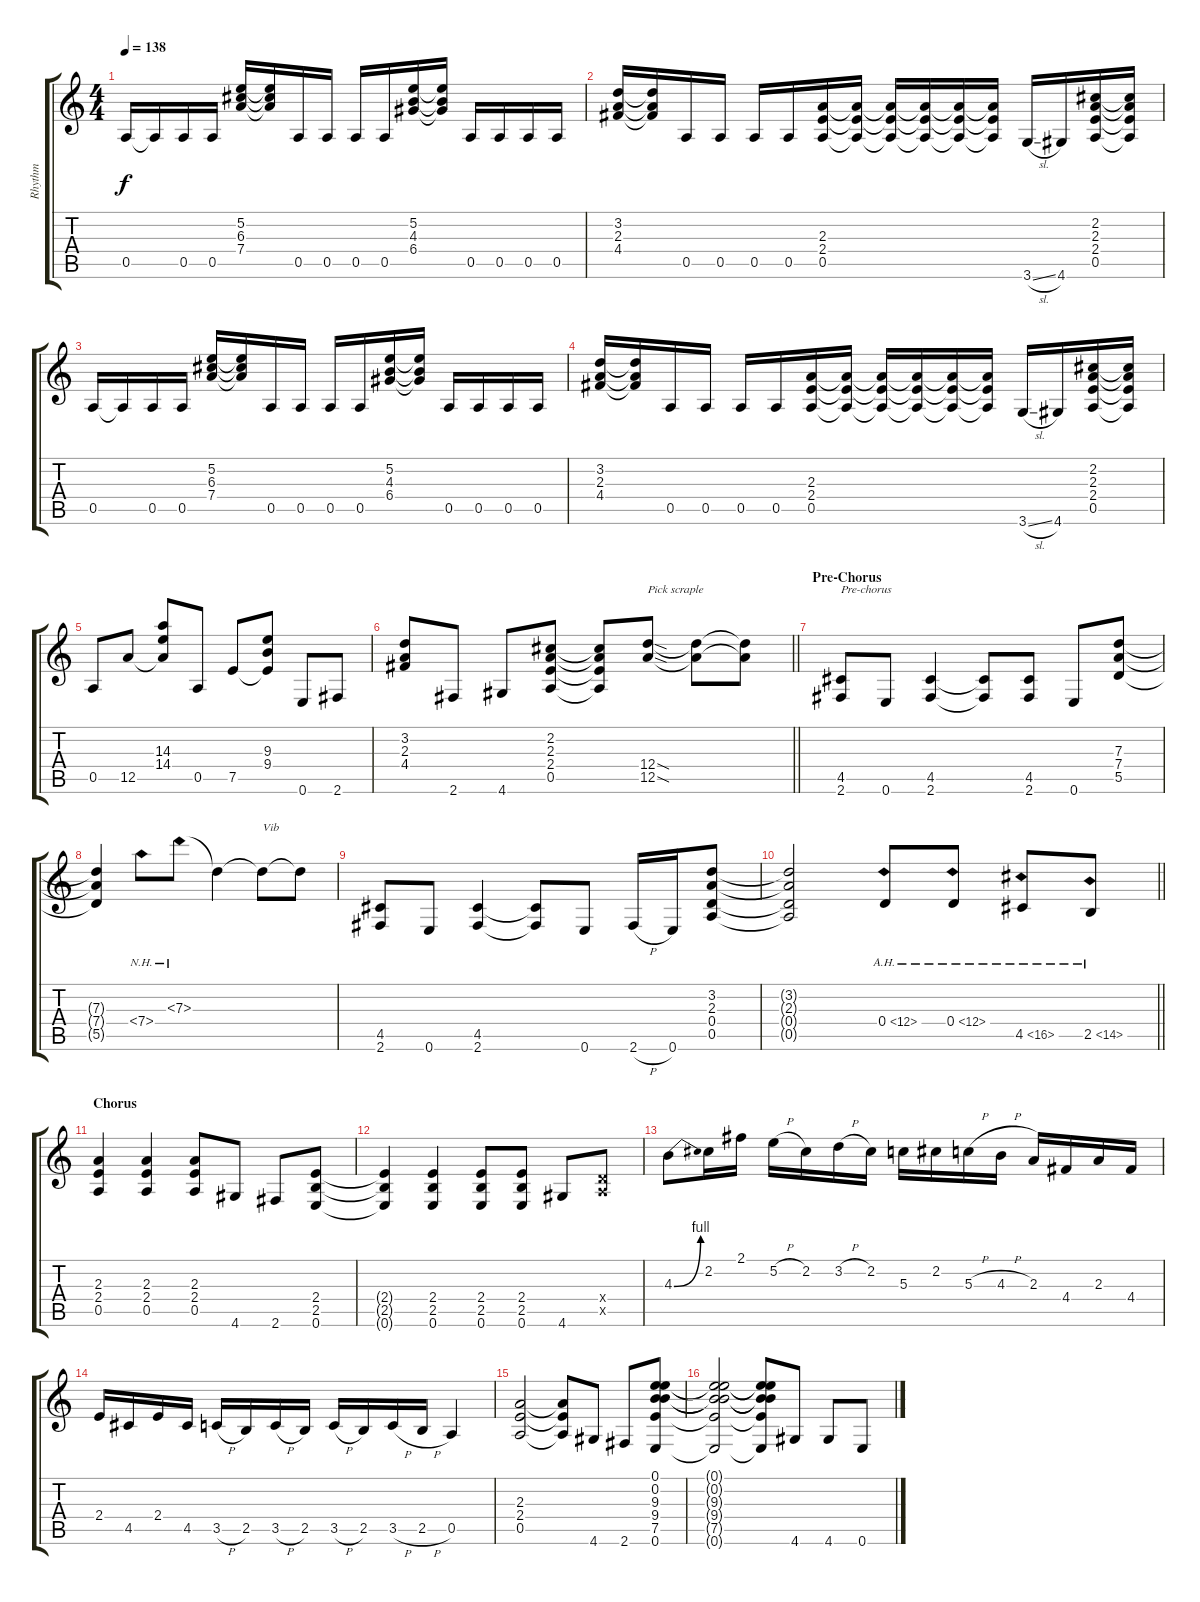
\track ("Rhythm" "Rhythm") {instrument overdrivenguitar}
\staff {score tabs}
\tuning (E4 B3 G3 D3 A2 E2) {hide}
\ts (4 4)
\tempo 138
\clef g2
\ks c
0.5.16{dy f} 0.5{t}.16 0.5.16 0.5.16 (5.2 6.3 7.4).16 (5.2{t} 6.3{t} 7.4{t}).16 0.5.16 0.5.16 0.5.16 0.5.16 (5.2 4.3 6.4).16 (5.2{t} 4.3{t} 6.4{t}).16 0.5.16 0.5.16 0.5.16 0.5.16 |
(3.2 2.3 4.4).16 (3.2{t} 2.3{t} 4.4{t}).16 0.5.16 0.5.16 0.5.16 0.5.16 (2.3 2.4 0.5).16 (2.3{t} 2.4{t} 0.5{t}).16 (2.3{t} 2.4{t} 0.5{t}).16 (2.3{t} 2.4{t} 0.5{t}).16 (2.3{t} 2.4{t} 0.5{t}).16 (2.3{t} 2.4{t} 0.5{t}).16 3.6{sl}.16 4.6.16 (2.2 2.3 2.4 0.5).16 (2.2{t} 2.3{t} 2.4{t} 0.5{t}).16 |
0.5.16 0.5{t}.16 0.5.16 0.5.16 (5.2 6.3 7.4).16 (5.2{t} 6.3{t} 7.4{t}).16 0.5.16 0.5.16 0.5.16 0.5.16 (5.2 4.3 6.4).16 (5.2{t} 4.3{t} 6.4{t}).16 0.5.16 0.5.16 0.5.16 0.5.16 |
(3.2 2.3 4.4).16 (3.2{t} 2.3{t} 4.4{t}).16 0.5.16 0.5.16 0.5.16 0.5.16 (2.3 2.4 0.5).16 (2.3{t} 2.4{t} 0.5{t}).16 (2.3{t} 2.4{t} 0.5{t}).16 (2.3{t} 2.4{t} 0.5{t}).16 (2.3{t} 2.4{t} 0.5{t}).16 (2.3{t} 2.4{t} 0.5{t}).16 3.6{sl}.16 4.6.16 (2.2 2.3 2.4 0.5).16 (2.2{t} 2.3{t} 2.4{t} 0.5{t}).16 |
0.5.8 12.5.8 (14.3 14.4 12.5{t}).8 0.5.8 7.5.8 (9.3 9.4 7.5{t}).8 0.6.8 2.6.8 |
\barLineRight lightlight
(3.2 2.3 4.4).8 2.6.8 4.6.8 (2.2 2.3 2.4 0.5).8 (2.2{t} 2.3{t} 2.4{t} 0.5{t}).8 (12.4{sod} 12.5{sod}).8{txt "Pick scraple"} (12.4{t} 12.5{t}).8 (12.4{t} 12.5{t}).8 |
\section ("" "Pre-Chorus")
(4.5 2.6).8{txt "Pre-chorus"} 0.6.8 (4.5 2.6).4 (4.5{t} 2.6{t}).8 (4.5 2.6).8 0.6.8 (7.3 7.4 5.5).8 |
(7.3{t} 7.4{t} 5.5{t}).4 7.4{nh}.8 7.3{nh}.8 7.3{t}.4 7.3{t}.8{txt "Vib"} 7.3{t}.8 |
(4.5 2.6).8 0.6.8 (4.5 2.6).4 (4.5{t} 2.6{t}).8 0.6.8 2.6{h}.16 0.6.16 (3.2 2.3 0.4 0.5).8 |
\barLineRight lightlight
(3.2{t} 2.3{t} 0.4{t} 0.5{t}).2 0.4{ah 12}.8 0.4{ah 12}.8 4.5{ah 12}.8 2.5{ah 12}.8 |
\section ("" "Chorus")
(2.3 2.4 0.5).4 (2.3 2.4 0.5).4 (2.3 2.4 0.5).8 4.6.8 2.6.8 (2.4 2.5 0.6).8 |
(2.4{t} 2.5{t} 0.6{t}).4 (2.4 2.5 0.6).4 (2.4 2.5 0.6).8 (2.4 2.5 0.6).8 4.6.8 (0.4{x} 0.5{x}).8 |
4.3{be (bend 0 0 60 4)}.8 2.2.16 2.1.16 5.2{h}.16 2.2.16 3.2{h}.16 2.2.16 5.3.16 2.2.16 5.3{h}.16 4.3{h}.16 2.3.16 4.4.16 2.3.16 4.4.16 |
2.4.16 4.5.16 2.4.16 4.5.16 3.5{h}.16 2.5.16 3.5{h}.16 2.5.16 3.5{h}.16 2.5.16 3.5{h}.16 2.5{h}.16 0.5.4 |
(2.3 2.4 0.5).2 (2.3{t} 2.4{t} 0.5{t}).8 4.6.8 2.6.8 (0.1 0.2 9.3 9.4 7.5 0.6).8 |
(0.1{t} 0.2{t} 9.3{t} 9.4{t} 7.5{t} 0.6{t}).2 (0.1{t} 0.2{t} 9.3{t} 9.4{t} 7.5{t} 0.6{t}).8 4.6.8 4.6.8 0.6.8
